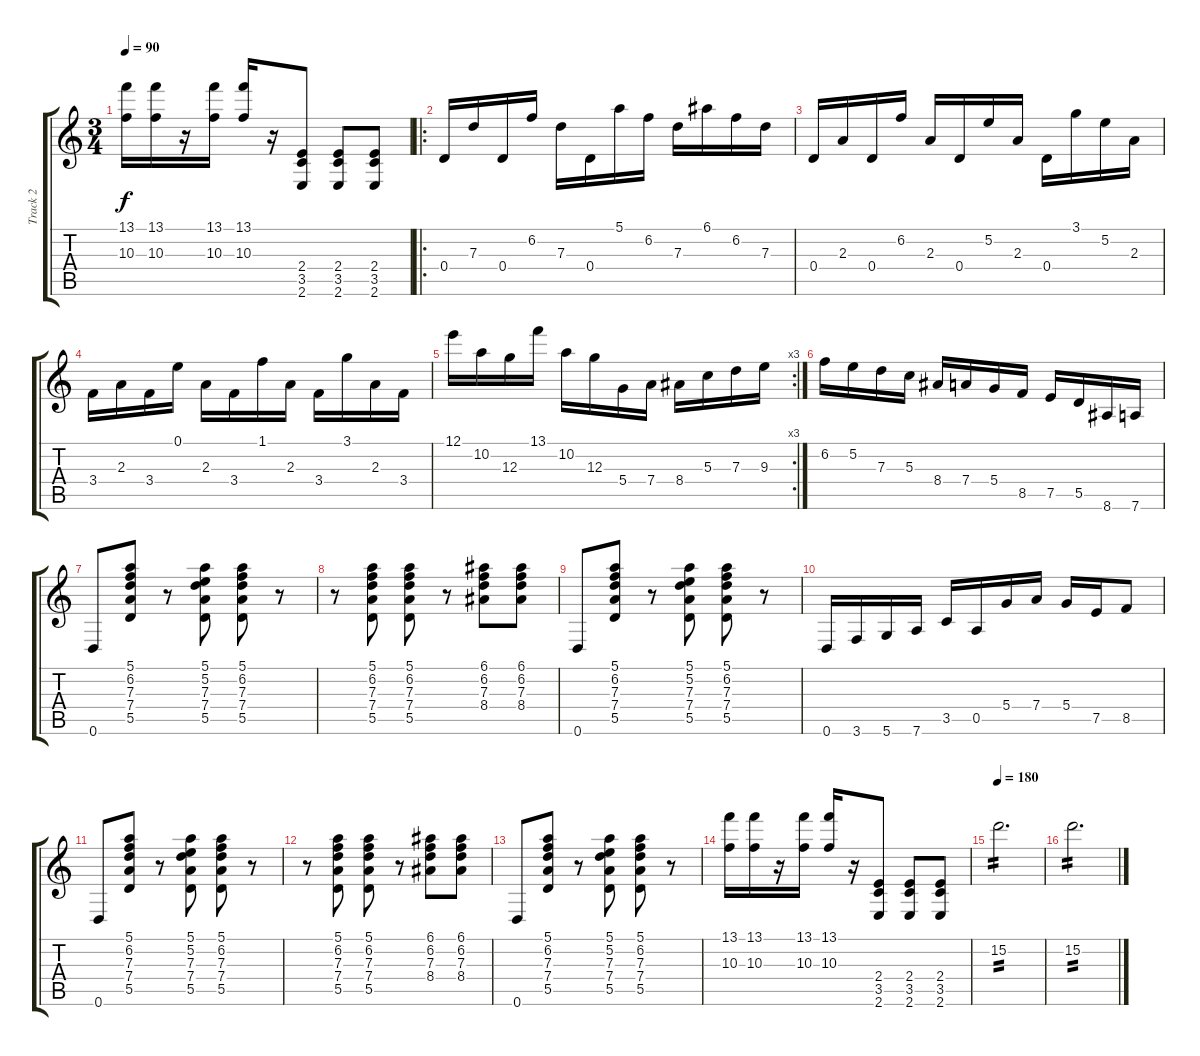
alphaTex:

\track ("Track 2" "Track 2") {instrument acousticguitarsteel bank 171}
\staff {score tabs}
\tuning (E4 B3 G3 D3 A2 D2) {hide}
\ts (3 4)
\tempo 90
\clef g2
\ks c
(13.1 10.3).16{dy f} (13.1 10.3).16 r.16 (13.1 10.3).16 (13.1 10.3).16 r.16 (2.4 3.5 2.6).8 (2.4 3.5 2.6).8 (2.4 3.5 2.6).8 |
\ro
0.4.16 7.3.16 0.4.16 6.2.16 7.3.16 0.4.16 5.1.16 6.2.16 7.3.16 6.1.16 6.2.16 7.3.16 |
0.4.16 2.3.16 0.4.16 6.2.16 2.3.16 0.4.16 5.2.16 2.3.16 0.4.16 3.1.16 5.2.16 2.3.16 |
3.4.16 2.3.16 3.4.16 0.1.16 2.3.16 3.4.16 1.1.16 2.3.16 3.4.16 3.1.16 2.3.16 3.4.16 |
\rc 3
12.1.16 10.2.16 12.3.16 13.1.16 10.2.16 12.3.16 5.4.16 7.4.16 8.4.16 5.3.16 7.3.16 9.3.16 |
6.2.16 5.2.16 7.3.16 5.3.16 8.4.16 7.4.16 5.4.16 8.5.16 7.5.16 5.5.16 8.6.16 7.6.16 |
0.6.8 (5.1 6.2 7.3 7.4 5.5).8 r.8 (5.1 5.2 7.3 7.4 5.5).8 (5.1 6.2 7.3 7.4 5.5).8 r.8 |
r.8 (5.1 6.2 7.3 7.4 5.5).8 (5.1 6.2 7.3 7.4 5.5).8 r.8 (6.1 6.2 7.3 8.4).8 (6.1 6.2 7.3 8.4).8 |
0.6.8 (5.1 6.2 7.3 7.4 5.5).8 r.8 (5.1 5.2 7.3 7.4 5.5).8 (5.1 6.2 7.3 7.4 5.5).8 r.8 |
0.6.16 3.6.16 5.6.16 7.6.16 3.5.16 0.5.16 5.4.16 7.4.16 5.4.16 7.5.16 8.5.8 |
0.6.8 (5.1 6.2 7.3 7.4 5.5).8 r.8 (5.1 5.2 7.3 7.4 5.5).8 (5.1 6.2 7.3 7.4 5.5).8 r.8 |
r.8 (5.1 6.2 7.3 7.4 5.5).8 (5.1 6.2 7.3 7.4 5.5).8 r.8 (6.1 6.2 7.3 8.4).8 (6.1 6.2 7.3 8.4).8 |
0.6.8 (5.1 6.2 7.3 7.4 5.5).8 r.8 (5.1 5.2 7.3 7.4 5.5).8 (5.1 6.2 7.3 7.4 5.5).8 r.8 |
(13.1 10.3).16 (13.1 10.3).16 r.16 (13.1 10.3).16 (13.1 10.3).16 r.16 (2.4 3.5 2.6).8 (2.4 3.5 2.6).8 (2.4 3.5 2.6).8 |
\tempo 180
15.2.2{d tp 2} |
15.2.2{d tp 2}
